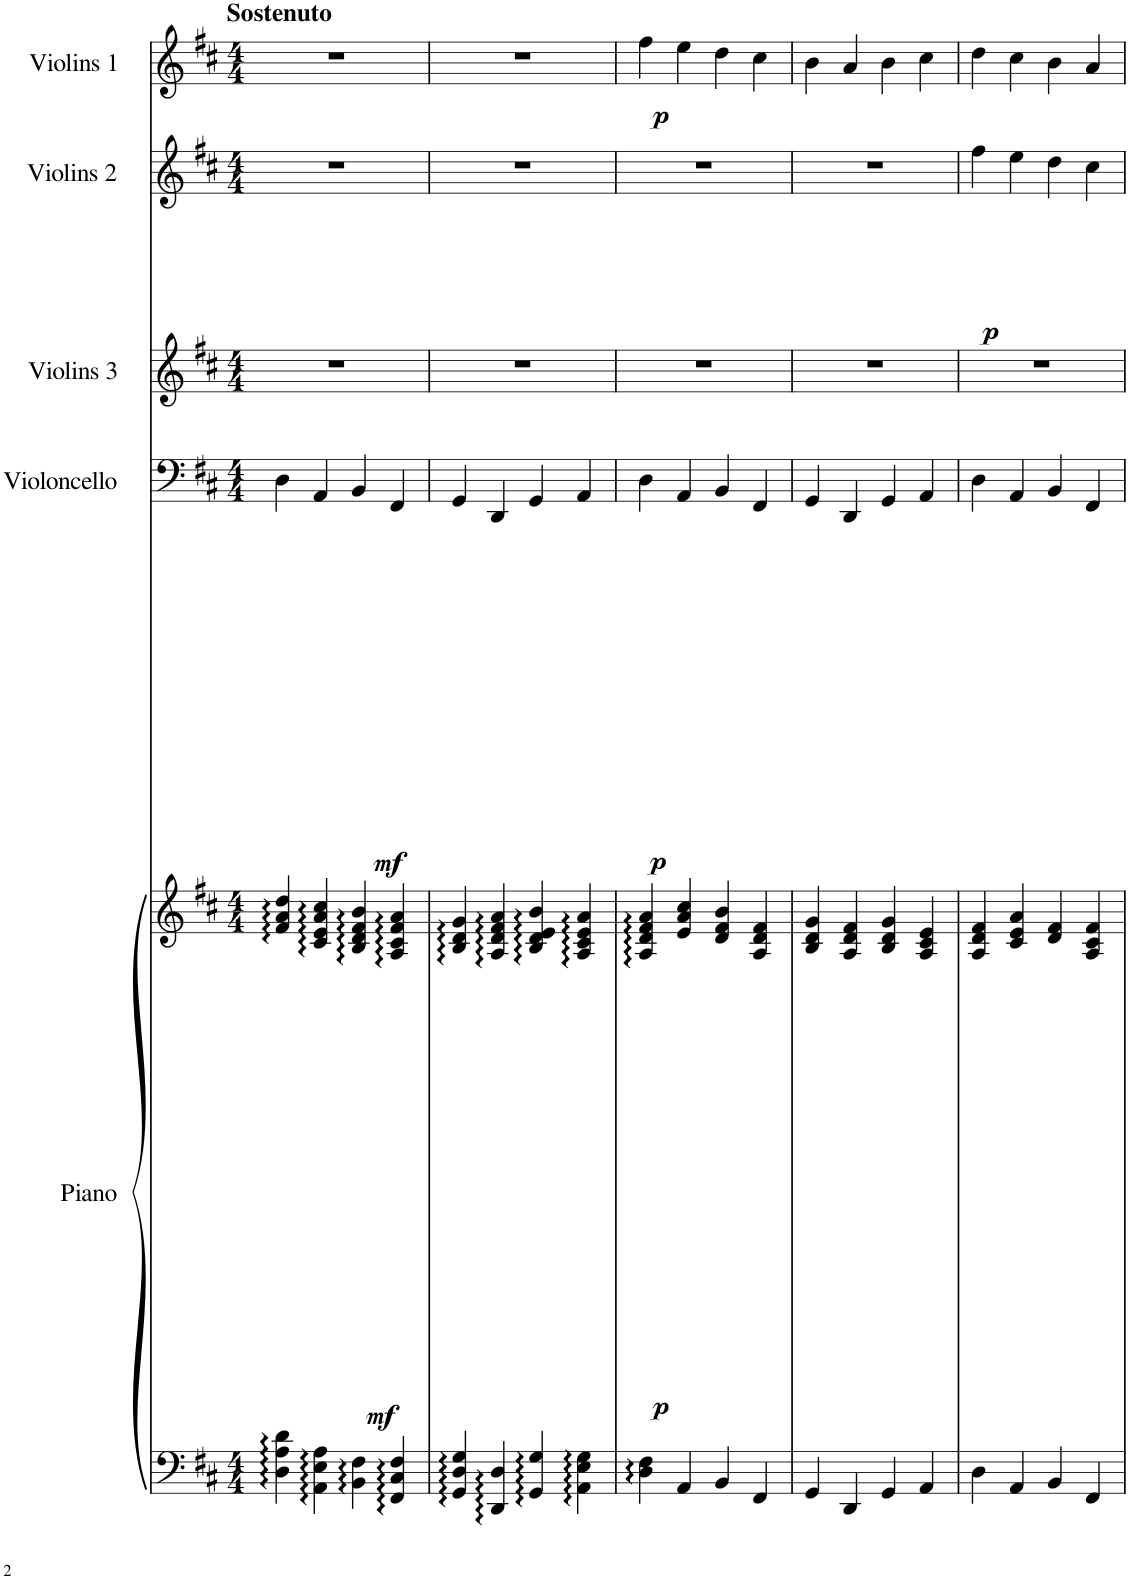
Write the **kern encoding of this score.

**kern	**kern	**dynam	**kern	**dynam	**kern	**kern	**dynam	**kern	**dynam
*part5	*part5	*part5	*part4	*part4	*part3	*part2	*part2	*part1	*part1
*staff6	*staff5	*staff5/6	*staff4	*staff4	*staff3	*staff2	*staff2	*staff1	*staff1
*I"Piano	*	*	*I"Violoncello	*	*I"Violins 3	*I"Violins 2	*	*I"Violins 1	*
*I'Pno.	*	*	*I'Vlc.	*	*I'Vlns. 3	*I'Vlns. 2	*	*I'Vlns. 1	*
*clefF4	*clefG2	*	*clefF4	*	*clefG2	*clefG2	*	*clefG2	*
*k[f#c#]	*k[f#c#]	*	*k[f#c#]	*	*k[f#c#]	*k[f#c#]	*	*k[f#c#]	*
*M4/4	*M4/4	*	*M4/4	*	*M4/4	*M4/4	*	*M4/4	*
=1	=1	=1	=1	=1	=1	=1	=1	=1	=1
!	!	!	!	!	!	!	!	!LO:TX:a:B:t=Sostenuto	!
!	!	!LO:DY:b	!	!LO:DY:b	!	!	!	!	!
4D\:: 4A\:: 4d\::	4f#/ 4a/ 4dd/	mf	4D\	mf	1r	1r	.	1r	.
4AA\:: 4E\:: 4A\::	4c#/ 4e/ 4a/ 4cc#/	.	4AA/	.	.	.	.	.	.
4BB\:: 4F#\::	4B/ 4d/ 4f#/ 4b/	.	4BB/	.	.	.	.	.	.
4FF#/:: 4C#/:: 4F#/::	4A/ 4c#/ 4f#/ 4a/	.	4FF#/	.	.	.	.	.	.
=2	=2	=2	=2	=2	=2	=2	=2	=2	=2
4GG/:: 4D/:: 4G/::	4B/ 4d/ 4g/	.	4GG/	.	1r	1r	.	1r	.
4DD/:: 4D/::	4A/ 4d/ 4f#/ 4a/	.	4DD/	.	.	.	.	.	.
4GG/:: 4G/::	4B/ 4d/ 4e/ 4b/	.	4GG/	.	.	.	.	.	.
4AA\:: 4E\:: 4G\::	4A/ 4c#/ 4e/ 4a/	.	4AA/	.	.	.	.	.	.
=3	=3	=3	=3	=3	=3	=3	=3	=3	=3
!	!	!LO:DY:b	!	!LO:DY:b	!	!	!	!	!LO:DY:b
4D\:: 4F#\::	4A/ 4d/ 4f#/ 4a/	p	4D\	p	1r	1r	.	4ff#\	p
4AA/	4e/ 4a/ 4cc#/	.	4AA/	.	.	.	.	4ee\	.
4BB/	4d/ 4f#/ 4b/	.	4BB/	.	.	.	.	4dd\	.
4FF#/	4A/ 4d/ 4f#/	.	4FF#/	.	.	.	.	4cc#\	.
=4	=4	=4	=4	=4	=4	=4	=4	=4	=4
4GG/	4B/ 4d/ 4g/	.	4GG/	.	1r	1r	.	4b\	.
4DD/	4A/ 4d/ 4f#/	.	4DD/	.	.	.	.	4a/	.
4GG/	4B/ 4d/ 4g/	.	4GG/	.	.	.	.	4b\	.
4AA/	4A/ 4c#/ 4e/	.	4AA/	.	.	.	.	4cc#\	.
=5	=5	=5	=5	=5	=5	=5	=5	=5	=5
!	!	!	!	!	!	!	!LO:DY:b	!	!
4D\	4A/ 4d/ 4f#/	.	4D\	.	1r	4ff#\	p	4dd\	.
4AA/	4c#/ 4e/ 4a/	.	4AA/	.	.	4ee\	.	4cc#\	.
4BB/	4d/ 4f#/	.	4BB/	.	.	4dd\	.	4b\	.
4FF#/	4A/ 4c#/ 4f#/	.	4FF#/	.	.	4cc#\	.	4a/	.
=	=	=	=	=	=	=	=	=	=
*-	*-	*-	*-	*-	*-	*-	*-	*-	*-
